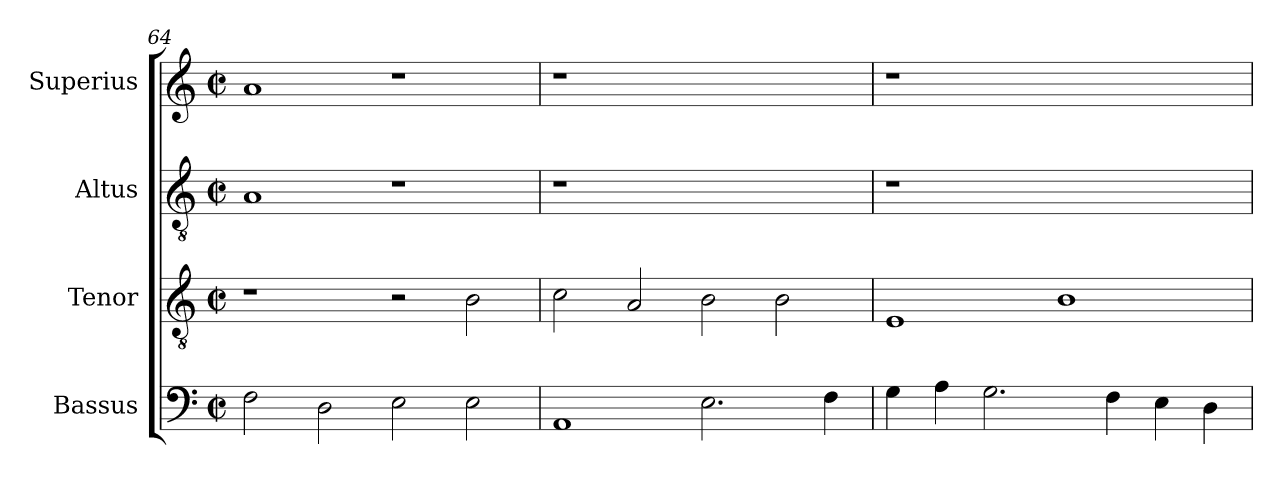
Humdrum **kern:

**kern	**kern	**kern	**kern
*part4	*part3	*part2	*part1
*staff4	*staff3	*staff2	*staff1
*I"Bassus	*I"Tenor	*I"Altus	*I"Superius
*I'B.	*I'T.	*	*I'S.
*clefF4	*clefGv2	*clefGv2	*clefG2
*	*ITrd7c12	*ITrd7c12	*
*k[]	*k[]	*k[]	*k[]
*C:	*C:	*C:	*C:
*M2/2	*M2/2	*M2/2	*M2/2
*met(c|)	*met(c|)	*met(c|)	*met(c|)
=64	=64	=64	=64
2Fi\	1r	1AAi	1ai
2Di\	.	.	.
2Ei\	2r	1r	1r
2Ei\	2BBi\	.	.
=65	=65	=65	=65
!	!	!LO:N:vis=1	!LO:N:vis=1
1AAi	2Ci\	1r	1r
.	2AAi/	.	.
2.Ei\	2BBi\	1ryy	1ryy
.	2BBi\	.	.
4Fi\	.	.	.
=66	=66	=66	=66
!	!	!LO:N:vis=1	!LO:N:vis=1
4Gi\	1EEi	1r	1r
4Ai\	.	.	.
2.Gi\	.	.	.
.	1BBi	1ryy	1ryy
4Fi\	.	.	.
4Ei\	.	.	.
4Di\	.	.	.
=	=	=	=
*-	*-	*-	*-
